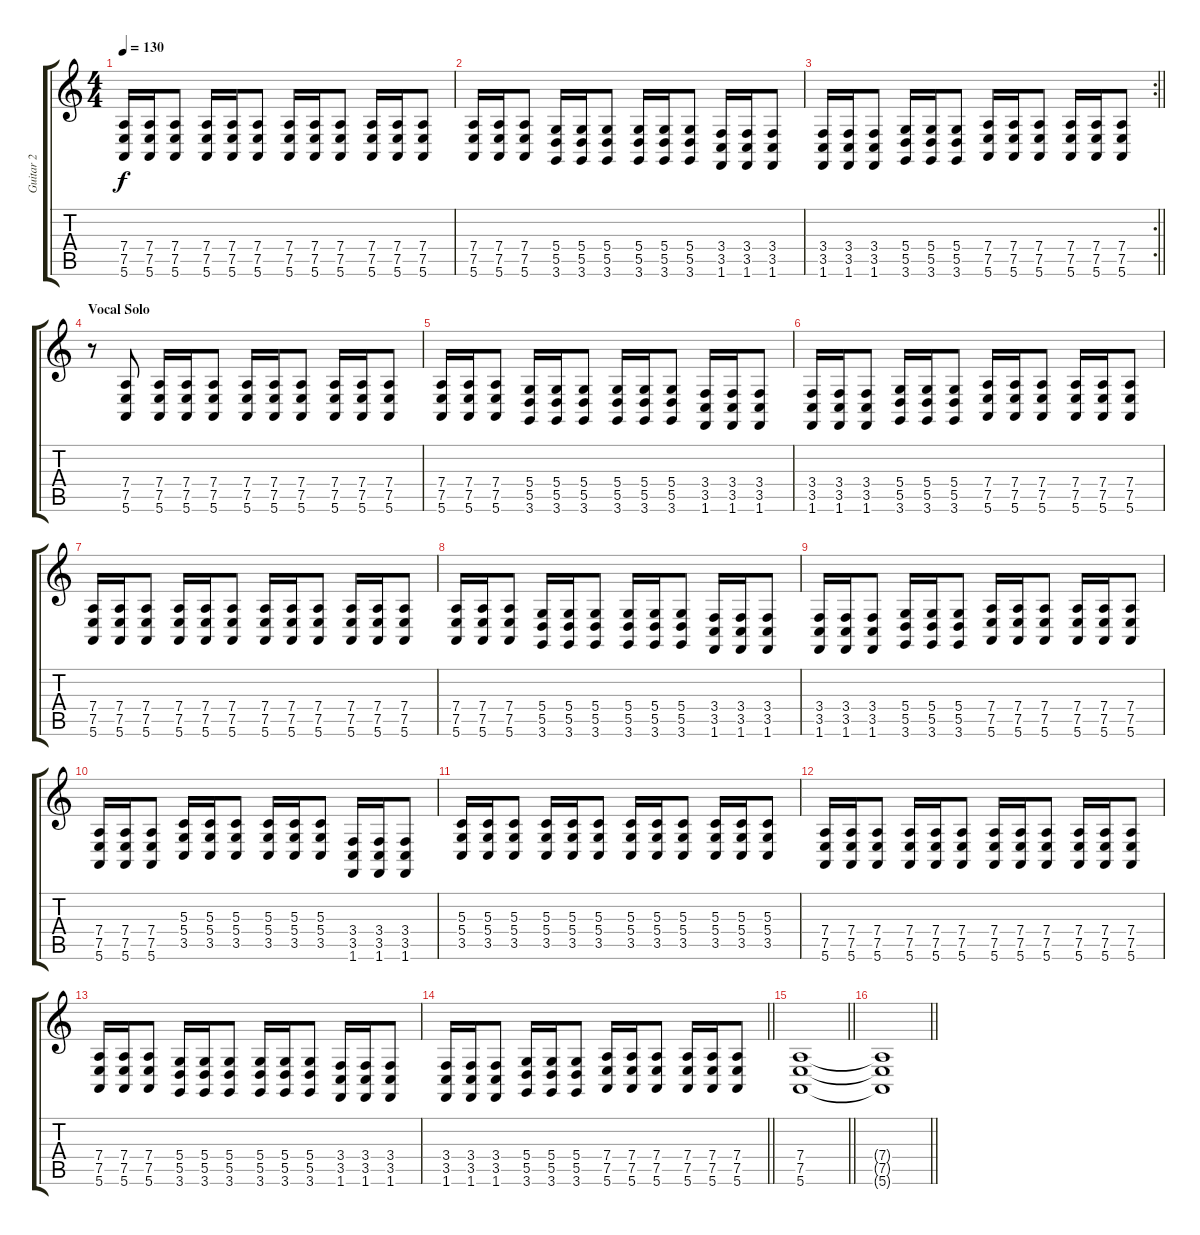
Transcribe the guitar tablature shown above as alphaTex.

\track ("Guitar 2" "Guitar 2") {instrument acousticgrandpiano}
\staff {score tabs}
\tuning (E4 B3 G3 D3 A2 E2) {hide}
\ts (4 4)
\tempo 130
\clef g2
\ks c
(7.4 7.5 5.6).16{dy f} (7.4 7.5 5.6).16 (7.4 7.5 5.6).8 (7.4 7.5 5.6).16 (7.4 7.5 5.6).16 (7.4 7.5 5.6).8 (7.4 7.5 5.6).16 (7.4 7.5 5.6).16 (7.4 7.5 5.6).8 (7.4 7.5 5.6).16 (7.4 7.5 5.6).16 (7.4 7.5 5.6).8 |
(7.4 7.5 5.6).16 (7.4 7.5 5.6).16 (7.4 7.5 5.6).8 (5.4 5.5 3.6).16 (5.4 5.5 3.6).16 (5.4 5.5 3.6).8 (5.4 5.5 3.6).16 (5.4 5.5 3.6).16 (5.4 5.5 3.6).8 (3.4 3.5 1.6).16 (3.4 3.5 1.6).16 (3.4 3.5 1.6).8 |
\rc 2
\barLineRight lightlight
(3.4 3.5 1.6).16 (3.4 3.5 1.6).16 (3.4 3.5 1.6).8 (5.4 5.5 3.6).16 (5.4 5.5 3.6).16 (5.4 5.5 3.6).8 (7.4 7.5 5.6).16 (7.4 7.5 5.6).16 (7.4 7.5 5.6).8 (7.4 7.5 5.6).16 (7.4 7.5 5.6).16 (7.4 7.5 5.6).8 |
\section ("" "Vocal Solo")
r.8{instrument distortionguitar} (7.4 7.5 5.6).8 (7.4 7.5 5.6).16 (7.4 7.5 5.6).16 (7.4 7.5 5.6).8 (7.4 7.5 5.6).16 (7.4 7.5 5.6).16 (7.4 7.5 5.6).8 (7.4 7.5 5.6).16 (7.4 7.5 5.6).16 (7.4 7.5 5.6).8 |
(7.4 7.5 5.6).16 (7.4 7.5 5.6).16 (7.4 7.5 5.6).8 (5.4 5.5 3.6).16 (5.4 5.5 3.6).16 (5.4 5.5 3.6).8 (5.4 5.5 3.6).16 (5.4 5.5 3.6).16 (5.4 5.5 3.6).8 (3.4 3.5 1.6).16 (3.4 3.5 1.6).16 (3.4 3.5 1.6).8 |
(3.4 3.5 1.6).16 (3.4 3.5 1.6).16 (3.4 3.5 1.6).8 (5.4 5.5 3.6).16 (5.4 5.5 3.6).16 (5.4 5.5 3.6).8 (7.4 7.5 5.6).16 (7.4 7.5 5.6).16 (7.4 7.5 5.6).8 (7.4 7.5 5.6).16 (7.4 7.5 5.6).16 (7.4 7.5 5.6).8 |
(7.4 7.5 5.6).16 (7.4 7.5 5.6).16 (7.4 7.5 5.6).8 (7.4 7.5 5.6).16 (7.4 7.5 5.6).16 (7.4 7.5 5.6).8 (7.4 7.5 5.6).16 (7.4 7.5 5.6).16 (7.4 7.5 5.6).8 (7.4 7.5 5.6).16 (7.4 7.5 5.6).16 (7.4 7.5 5.6).8 |
(7.4 7.5 5.6).16 (7.4 7.5 5.6).16 (7.4 7.5 5.6).8 (5.4 5.5 3.6).16 (5.4 5.5 3.6).16 (5.4 5.5 3.6).8 (5.4 5.5 3.6).16 (5.4 5.5 3.6).16 (5.4 5.5 3.6).8 (3.4 3.5 1.6).16 (3.4 3.5 1.6).16 (3.4 3.5 1.6).8 |
(3.4 3.5 1.6).16 (3.4 3.5 1.6).16 (3.4 3.5 1.6).8 (5.4 5.5 3.6).16 (5.4 5.5 3.6).16 (5.4 5.5 3.6).8 (7.4 7.5 5.6).16 (7.4 7.5 5.6).16 (7.4 7.5 5.6).8 (7.4 7.5 5.6).16 (7.4 7.5 5.6).16 (7.4 7.5 5.6).8 |
(7.4 7.5 5.6).16 (7.4 7.5 5.6).16 (7.4 7.5 5.6).8 (5.3 5.4 3.5).16 (5.3 5.4 3.5).16 (5.3 5.4 3.5).8 (5.3 5.4 3.5).16 (5.3 5.4 3.5).16 (5.3 5.4 3.5).8 (3.4 3.5 1.6).16 (3.4 3.5 1.6).16 (3.4 3.5 1.6).8 |
(5.3 5.4 3.5).16 (5.3 5.4 3.5).16 (5.3 5.4 3.5).8 (5.3 5.4 3.5).16 (5.3 5.4 3.5).16 (5.3 5.4 3.5).8 (5.3 5.4 3.5).16 (5.3 5.4 3.5).16 (5.3 5.4 3.5).8 (5.3 5.4 3.5).16 (5.3 5.4 3.5).16 (5.3 5.4 3.5).8 |
(7.4 7.5 5.6).16 (7.4 7.5 5.6).16 (7.4 7.5 5.6).8 (7.4 7.5 5.6).16 (7.4 7.5 5.6).16 (7.4 7.5 5.6).8 (7.4 7.5 5.6).16 (7.4 7.5 5.6).16 (7.4 7.5 5.6).8 (7.4 7.5 5.6).16 (7.4 7.5 5.6).16 (7.4 7.5 5.6).8 |
(7.4 7.5 5.6).16 (7.4 7.5 5.6).16 (7.4 7.5 5.6).8 (5.4 5.5 3.6).16 (5.4 5.5 3.6).16 (5.4 5.5 3.6).8 (5.4 5.5 3.6).16 (5.4 5.5 3.6).16 (5.4 5.5 3.6).8 (3.4 3.5 1.6).16 (3.4 3.5 1.6).16 (3.4 3.5 1.6).8 |
\barLineRight lightlight
(3.4 3.5 1.6).16 (3.4 3.5 1.6).16 (3.4 3.5 1.6).8 (5.4 5.5 3.6).16 (5.4 5.5 3.6).16 (5.4 5.5 3.6).8 (7.4 7.5 5.6).16 (7.4 7.5 5.6).16 (7.4 7.5 5.6).8 (7.4 7.5 5.6).16 (7.4 7.5 5.6).16 (7.4 7.5 5.6).8 |
\barLineRight lightlight
(7.4 7.5 5.6).1{volume 0} |
\barLineRight lightlight
(7.4{t} 7.5{t} 5.6{t}).1
